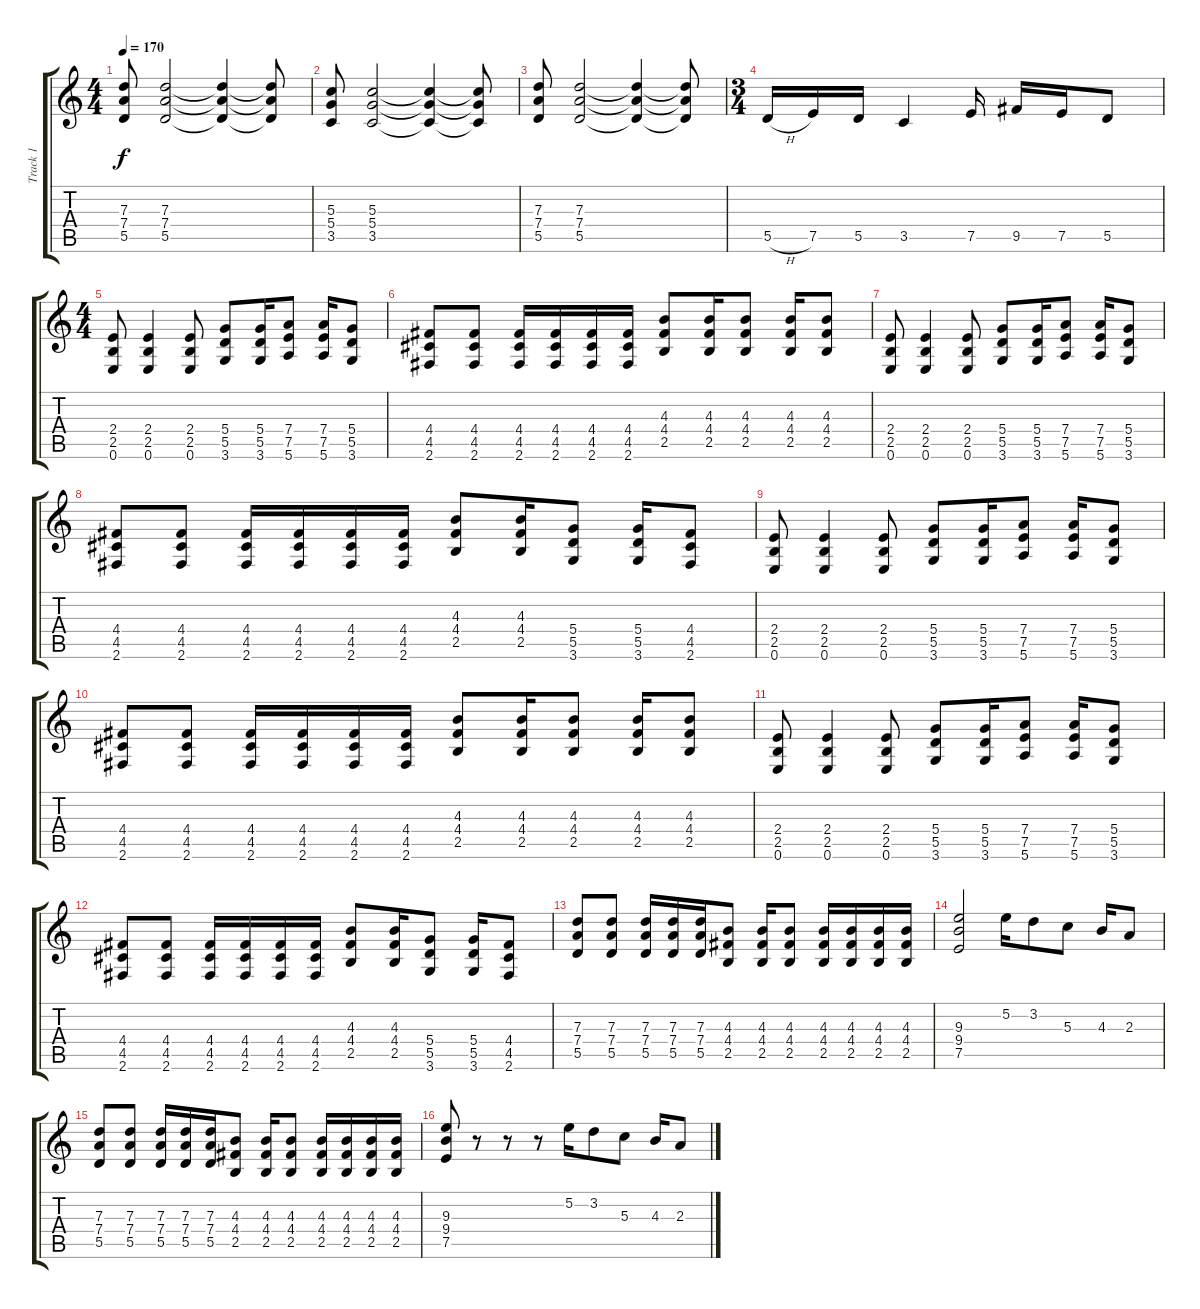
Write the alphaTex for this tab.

\track ("Track 1" "Track 1") {instrument distortionguitar}
\staff {score tabs}
\tuning (E4 B3 G3 D3 A2 E2) {hide}
\ts (4 4)
\tempo 170
\clef g2
\ks c
(7.3 7.4 5.5).8{dy f} (7.3 7.4 5.5).2 (7.3{t} 7.4{t} 5.5{t}).4 (7.3{t} 7.4{t} 5.5{t}).8 |
(5.3 5.4 3.5).8 (5.3 5.4 3.5).2 (5.3{t} 5.4{t} 3.5{t}).4 (5.3{t} 5.4{t} 3.5{t}).8 |
(7.3 7.4 5.5).8 (7.3 7.4 5.5).2 (7.3{t} 7.4{t} 5.5{t}).4 (7.3{t} 7.4{t} 5.5{t}).8 |
\ts (3 4)
5.5{h}.16 7.5.16 5.5.16 3.5.4 7.5.16 9.5.16 7.5.16 5.5.8 |
\ts (4 4)
(2.4 2.5 0.6).8 (2.4 2.5 0.6).4 (2.4 2.5 0.6).8 (5.4 5.5 3.6).8 (5.4 5.5 3.6).16 (7.4 7.5 5.6).8 (7.4 7.5 5.6).16 (5.4 5.5 3.6).8 |
(4.4 4.5 2.6).8 (4.4 4.5 2.6).8 (4.4 4.5 2.6).16 (4.4 4.5 2.6).16 (4.4 4.5 2.6).16 (4.4 4.5 2.6).16 (4.3 4.4 2.5).8 (4.3 4.4 2.5).16 (4.3 4.4 2.5).8 (4.3 4.4 2.5).16 (4.3 4.4 2.5).8 |
(2.4 2.5 0.6).8 (2.4 2.5 0.6).4 (2.4 2.5 0.6).8 (5.4 5.5 3.6).8 (5.4 5.5 3.6).16 (7.4 7.5 5.6).8 (7.4 7.5 5.6).16 (5.4 5.5 3.6).8 |
(4.4 4.5 2.6).8 (4.4 4.5 2.6).8 (4.4 4.5 2.6).16 (4.4 4.5 2.6).16 (4.4 4.5 2.6).16 (4.4 4.5 2.6).16 (4.3 4.4 2.5).8 (4.3 4.4 2.5).16 (5.4 5.5 3.6).8 (5.4 5.5 3.6).16 (4.4 4.5 2.6).8 |
(2.4 2.5 0.6).8 (2.4 2.5 0.6).4 (2.4 2.5 0.6).8 (5.4 5.5 3.6).8 (5.4 5.5 3.6).16 (7.4 7.5 5.6).8 (7.4 7.5 5.6).16 (5.4 5.5 3.6).8 |
(4.4 4.5 2.6).8 (4.4 4.5 2.6).8 (4.4 4.5 2.6).16 (4.4 4.5 2.6).16 (4.4 4.5 2.6).16 (4.4 4.5 2.6).16 (4.3 4.4 2.5).8 (4.3 4.4 2.5).16 (4.3 4.4 2.5).8 (4.3 4.4 2.5).16 (4.3 4.4 2.5).8 |
(2.4 2.5 0.6).8 (2.4 2.5 0.6).4 (2.4 2.5 0.6).8 (5.4 5.5 3.6).8 (5.4 5.5 3.6).16 (7.4 7.5 5.6).8 (7.4 7.5 5.6).16 (5.4 5.5 3.6).8 |
(4.4 4.5 2.6).8 (4.4 4.5 2.6).8 (4.4 4.5 2.6).16 (4.4 4.5 2.6).16 (4.4 4.5 2.6).16 (4.4 4.5 2.6).16 (4.3 4.4 2.5).8 (4.3 4.4 2.5).16 (5.4 5.5 3.6).8 (5.4 5.5 3.6).16 (4.4 4.5 2.6).8 |
(7.3 7.4 5.5).8 (7.3 7.4 5.5).8 (7.3 7.4 5.5).16 (7.3 7.4 5.5).16 (7.3 7.4 5.5).16 (4.3 4.4 2.5).8 (4.3 4.4 2.5).16 (4.3 4.4 2.5).8 (4.3 4.4 2.5).16 (4.3 4.4 2.5).16 (4.3 4.4 2.5).16 (4.3 4.4 2.5).16 |
(9.3 9.4 7.5).2 5.2.16 3.2.8 5.3.8 4.3.16 2.3.8 |
(7.3 7.4 5.5).8 (7.3 7.4 5.5).8 (7.3 7.4 5.5).16 (7.3 7.4 5.5).16 (7.3 7.4 5.5).16 (4.3 4.4 2.5).8 (4.3 4.4 2.5).16 (4.3 4.4 2.5).8 (4.3 4.4 2.5).16 (4.3 4.4 2.5).16 (4.3 4.4 2.5).16 (4.3 4.4 2.5).16 |
(9.3 9.4 7.5).8 r.8 r.8 r.8 5.2.16 3.2.8 5.3.8 4.3.16 2.3.8
